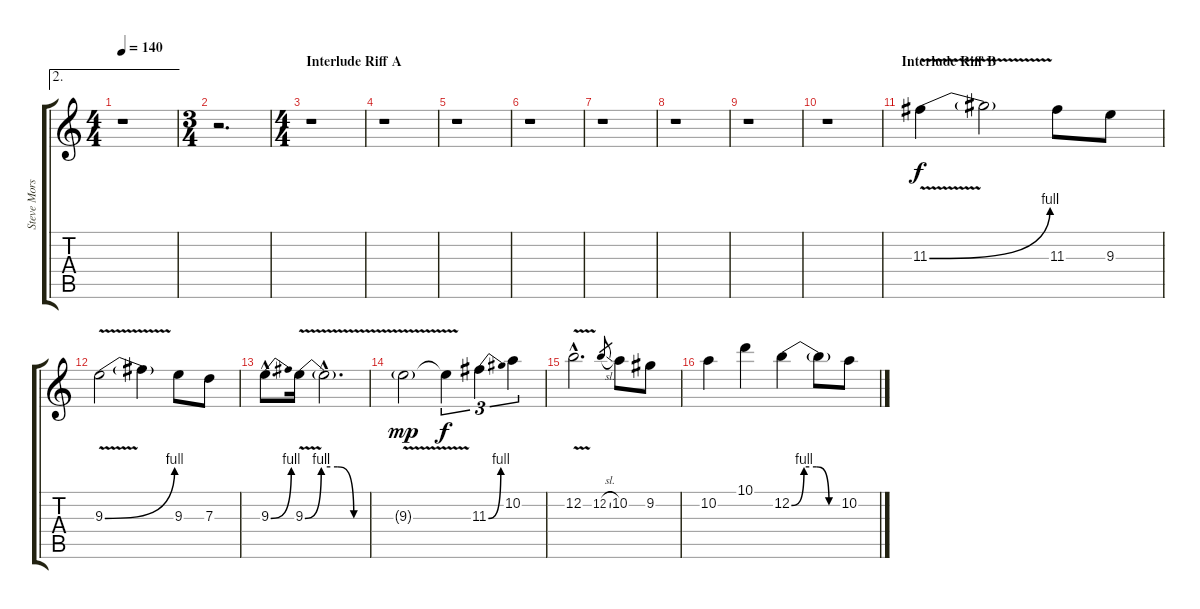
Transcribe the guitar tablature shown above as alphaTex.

\track ("Steve Morse Guitar Lead I" "Steve Mors") {instrument overdrivenguitar}
\staff {score tabs}
\tuning (E4 B3 G3 D3 A2 E2) {hide}
\ae 2
\ts (4 4)
\tempo 140
\clef g2
\ks c
r.1{dy f} |
\ts (3 4)
r.2{d} |
\ts (4 4)
\section ("" "Interlude Riff A")
r.1 |
r.1 |
r.1 |
r.1 |
r.1 |
r.1 |
r.1 |
r.1 |
\section ("" "Interlude Riff B")
11.3{be (bend 0 0 60 4) v}.4 11.3{t}.2 11.3.8 9.3.8 |
9.3{be (bend 0 0 60 4) v}.2 9.3{t}.4 9.3.8 7.3.8 |
9.3{be (bend 0 0 60 4) hac}.8{d} 9.3{be (custom 0 0 15 4 30 4 45 0 60 0) v}.16 9.3{hac t}.2{d} |
9.3{v g}.2{dy mp} 9.3{t}.4{tu (3 2) dy f} 11.3{be (bend 0 0 60 4)}.4{tu (3 2)} 10.2.4{tu (3 2)} |
12.2{v hac}.2{d} 12.2{sl}.8{gr} 10.2.8 9.2.8 |
10.2.4 10.1.4 12.2{be (custom 0 0 15 4 30 4 45 0 60 0)}.4 12.2{t}.8 10.2.8
